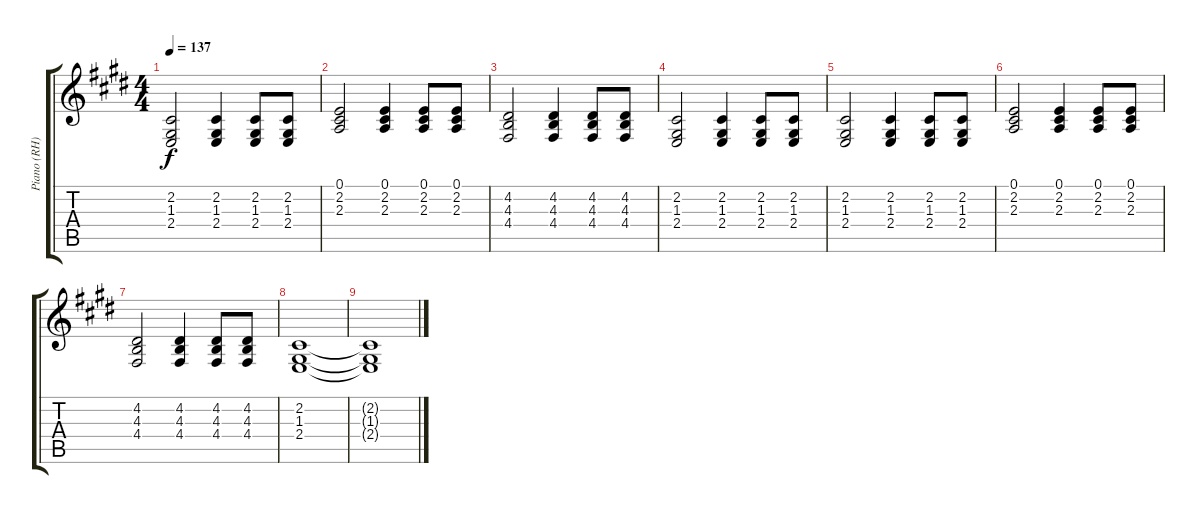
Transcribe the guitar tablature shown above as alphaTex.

\track ("Piano (RH)" "Piano (RH)") {instrument acousticgrandpiano}
\staff {score tabs}
\tuning (E4 B3 G3 D3 A2 E2) {hide}
\ts (4 4)
\tempo 137
\clef g2
\ks e
(2.2 1.3 2.4).2{dy f} (2.2 1.3 2.4).4 (2.2 1.3 2.4).8 (2.2 1.3 2.4).8 |
(0.1 2.2 2.3).2 (0.1 2.2 2.3).4 (0.1 2.2 2.3).8 (0.1 2.2 2.3).8 |
(4.2 4.3 4.4).2 (4.2 4.3 4.4).4 (4.2 4.3 4.4).8 (4.2 4.3 4.4).8 |
(2.2 1.3 2.4).2 (2.2 1.3 2.4).4 (2.2 1.3 2.4).8 (2.2 1.3 2.4).8 |
(2.2 1.3 2.4).2 (2.2 1.3 2.4).4 (2.2 1.3 2.4).8 (2.2 1.3 2.4).8 |
(0.1 2.2 2.3).2 (0.1 2.2 2.3).4 (0.1 2.2 2.3).8 (0.1 2.2 2.3).8 |
(4.2 4.3 4.4).2 (4.2 4.3 4.4).4 (4.2 4.3 4.4).8 (4.2 4.3 4.4).8 |
(2.2 1.3 2.4).1 |
(2.2{t} 1.3{t} 2.4{t}).1
